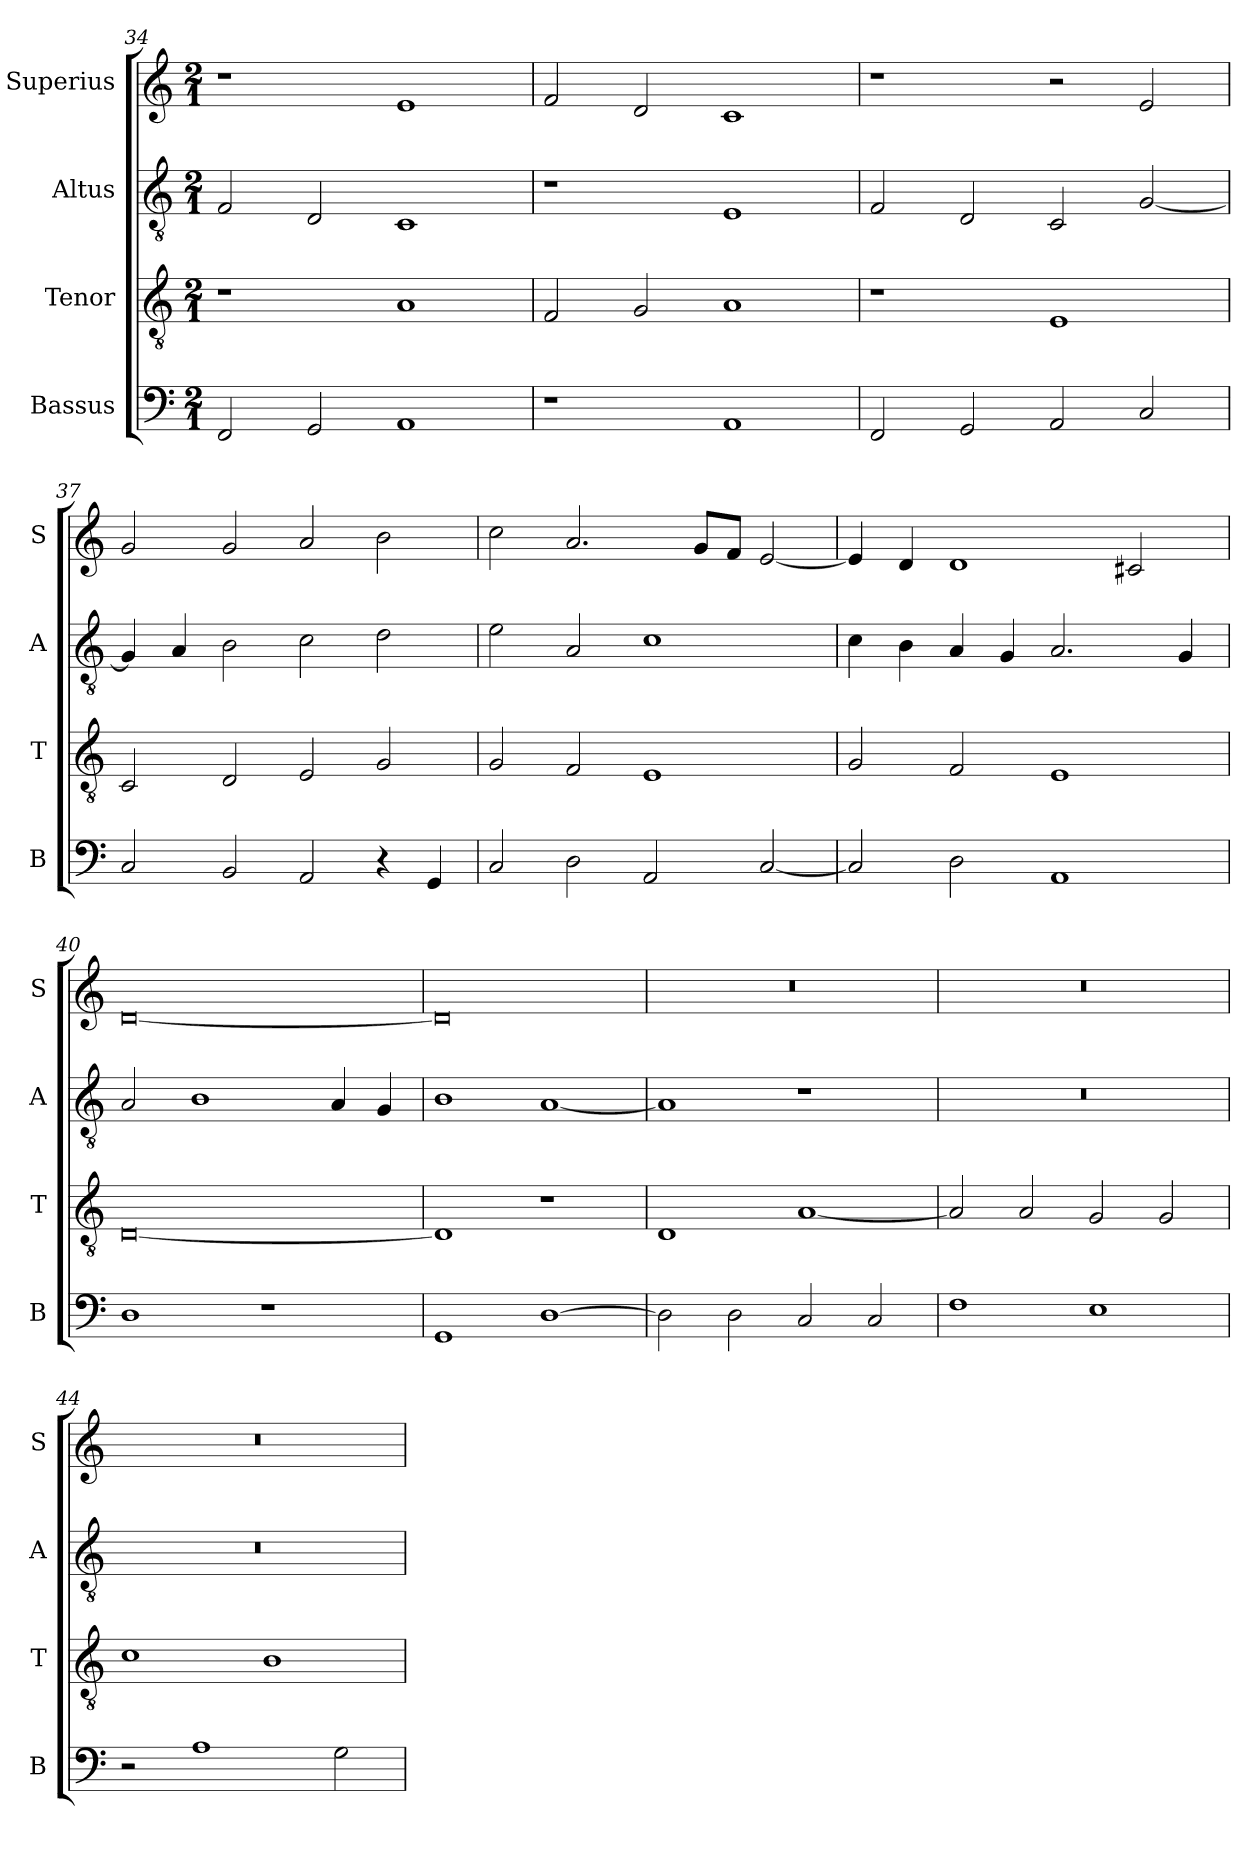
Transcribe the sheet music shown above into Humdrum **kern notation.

**kern	**kern	**kern	**kern
*part4	*part3	*part2	*part1
*staff4	*staff3	*staff2	*staff1
*I"Bassus	*I"Tenor	*I"Altus	*I"Superius
*I'B	*I'T	*I'A	*I'S
*clefF4	*clefGv2	*clefGv2	*clefG2
*k[]	*k[]	*k[]	*k[]
*C:	*C:	*C:	*C:
*M2/1	*M2/1	*M2/1	*M2/1
=34	=34	=34	=34
2FF	1r	2F	1r
2GG	.	2D	.
1AA	1A	1C	1e
=35	=35	=35	=35
1r	2F	1r	2f
.	2G	.	2d
1AA	1A	1E	1c
=36	=36	=36	=36
2FF	1r	2F	1r
2GG	.	2D	.
2AA	1E	2C	2r
2C	.	[2G	2e
=37	=37	=37	=37
2C	2C	4G]	2g
.	.	4A	.
2BB	2D	2B	2g
2AA	2E	2c	2a
4r	2G	2d	2b
4GG	.	.	.
=38	=38	=38	=38
2C	2G	2e	2cc
2D	2F	2A	2.a
2AA	1E	1c	.
.	.	.	8gL
.	.	.	8fJ
[2C	.	.	[2e
=39	=39	=39	=39
2C]	2G	4c	4e]
.	.	4B	4d
2D	2F	4A	1d
.	.	4G	.
1AA	1E	2.A	.
.	.	.	2c#X
.	.	4G	.
=40	=40	=40	=40
1D	[0D	2A	[0d
.	.	1B	.
1r	.	.	.
.	.	4A	.
.	.	4G	.
=41	=41	=41	=41
1GG	1D]	1B	0d]
[1D	1r	[1A	.
=42	=42	=42	=42
2D]	1D	1A]	0r
2D	.	.	.
2C	[1A	1r	.
2C	.	.	.
=43	=43	=43	=43
1F	2A]	0r	0r
.	2A	.	.
1E	2G	.	.
.	2G	.	.
=44	=44	=44	=44
2r	1c	0r	0r
1A	.	.	.
.	1B	.	.
2G	.	.	.
=	=	=	=
*-	*-	*-	*-
